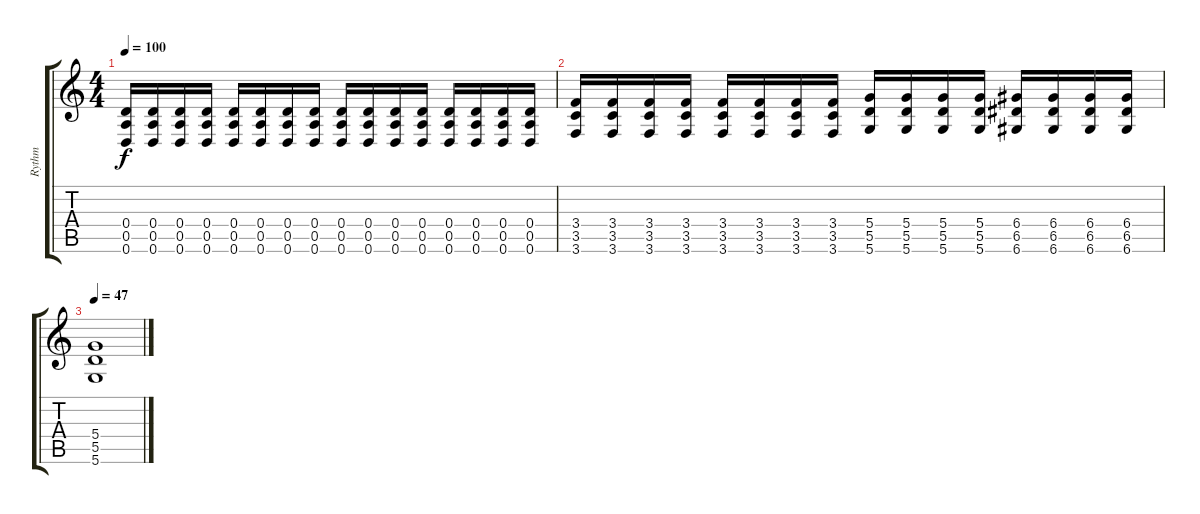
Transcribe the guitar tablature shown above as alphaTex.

\track ("Rythm" "Rythm") {instrument overdrivenguitar}
\staff {score tabs}
\tuning (E4 B3 G3 D3 A2 D2) {hide}
\ts (4 4)
\tempo 100
\clef g2
\ks c
(0.4 0.5 0.6).16{dy f} (0.4 0.5 0.6).16 (0.4 0.5 0.6).16 (0.4 0.5 0.6).16 (0.4 0.5 0.6).16 (0.4 0.5 0.6).16 (0.4 0.5 0.6).16 (0.4 0.5 0.6).16 (0.4 0.5 0.6).16 (0.4 0.5 0.6).16 (0.4 0.5 0.6).16 (0.4 0.5 0.6).16 (0.4 0.5 0.6).16 (0.4 0.5 0.6).16 (0.4 0.5 0.6).16 (0.4 0.5 0.6).16 |
(3.4 3.5 3.6).16 (3.4 3.5 3.6).16 (3.4 3.5 3.6).16 (3.4 3.5 3.6).16 (3.4 3.5 3.6).16 (3.4 3.5 3.6).16 (3.4 3.5 3.6).16 (3.4 3.5 3.6).16 (5.4 5.5 5.6).16 (5.4 5.5 5.6).16 (5.4 5.5 5.6).16 (5.4 5.5 5.6).16 (6.4 6.5 6.6).16 (6.4 6.5 6.6).16 (6.4 6.5 6.6).16 (6.4 6.5 6.6).16 |
\tempo 47
(5.4 5.5 5.6).1
